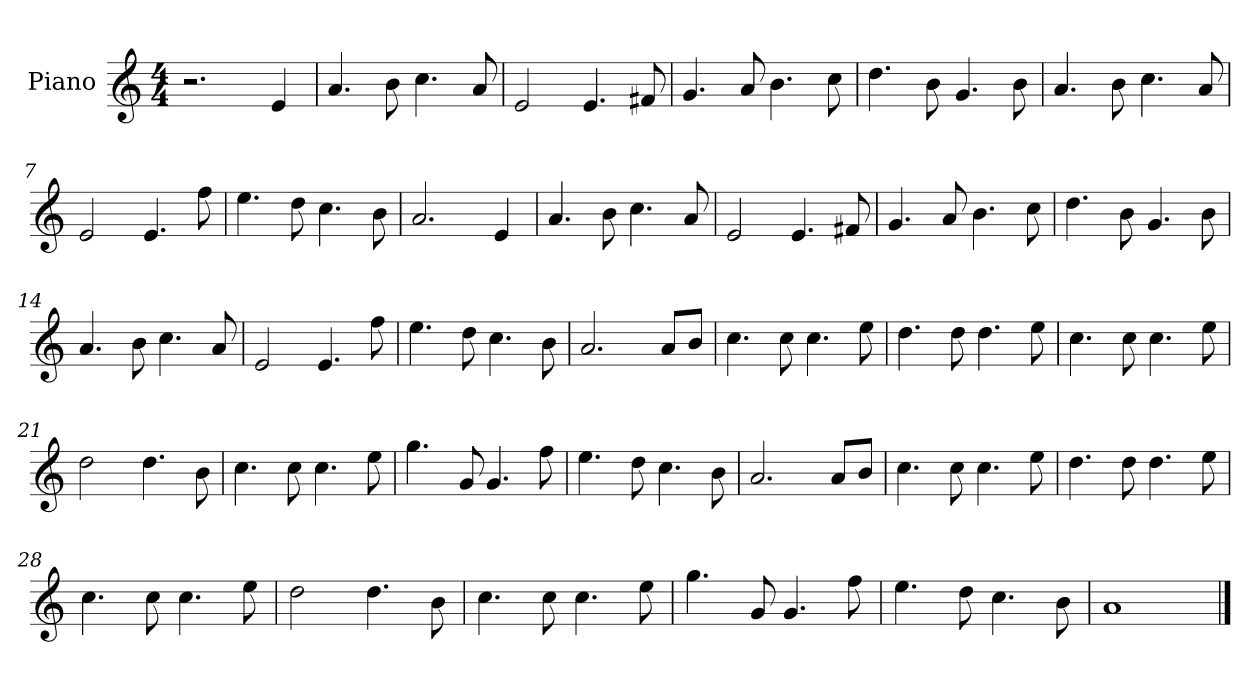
**kern
*part1
*staff1
*I"Piano
*I'Pno
*clefG2
*k[]
*M4/4
=1
2.r
4e/
=2
4.a/
8b\
4.cc\
8a/
=3
2e/
4.e/
8f#X/
=4
4.g/
8a/
4.b\
8cc\
=5
4.dd\
8b\
4.g/
8b\
=6
4.a/
8b\
4.cc\
8a/
=7
2e/
4.e/
8ff\
=8
4.ee\
8dd\
4.cc\
8b\
=9
2.a/
4e/
=10
4.a/
8b\
4.cc\
8a/
=11
2e/
4.e/
8f#X/
=12
4.g/
8a/
4.b\
8cc\
=13
4.dd\
8b\
4.g/
8b\
=14
4.a/
8b\
4.cc\
8a/
=15
2e/
4.e/
8ff\
=16
4.ee\
8dd\
4.cc\
8b\
=17
2.a/
8a/L
8b/J
=18
4.cc\
8cc\
4.cc\
8ee\
=19
4.dd\
8dd\
4.dd\
8ee\
=20
4.cc\
8cc\
4.cc\
8ee\
=21
2dd\
4.dd\
8b\
=22
4.cc\
8cc\
4.cc\
8ee\
=23
4.gg\
8g/
4.g/
8ff\
=24
4.ee\
8dd\
4.cc\
8b\
=25
2.a/
8a/L
8b/J
=26
4.cc\
8cc\
4.cc\
8ee\
=27
4.dd\
8dd\
4.dd\
8ee\
=28
4.cc\
8cc\
4.cc\
8ee\
=29
2dd\
4.dd\
8b\
=30
4.cc\
8cc\
4.cc\
8ee\
=31
4.gg\
8g/
4.g/
8ff\
=32
4.ee\
8dd\
4.cc\
8b\
=33
1a
==
*-
